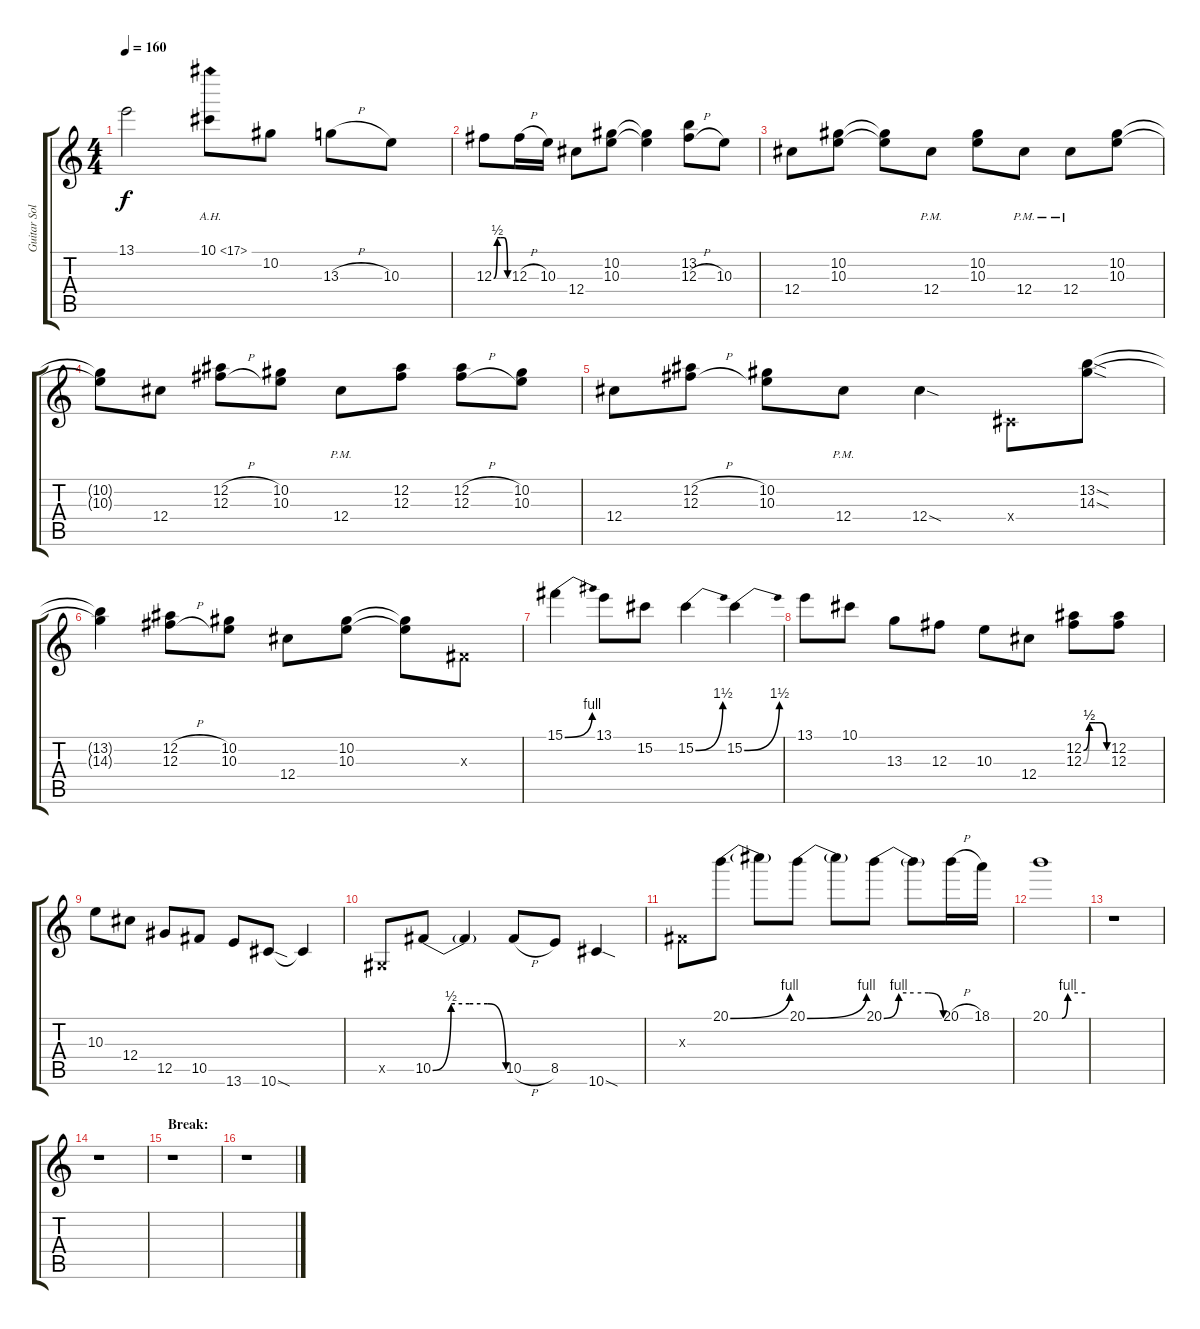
\track ("Guitar Solo's" "Guitar Sol") {instrument distortionguitar}
\staff {score tabs}
\tuning (Eb4 Bb3 Gb3 Db3 Ab2 Eb2) {hide}
\ts (4 4)
\tempo 160
\clef g2
\ks c
13.1{t}.2{dy f} 10.1{ah 7}.8 10.2.8 13.3{h}.8 10.3.8 |
12.3{be (custom 0 0 15 2 30 2 45 2 60 0)}.8 12.3{h}.16 10.3.16 12.4.8 (10.2 10.3).8 (10.2{t} 10.3{t}).4 (13.2 12.3{h}).8 10.3.8 |
12.4.8 (10.2 10.3).8 (10.2{t} 10.3{t}).8 12.4{pm}.8 (10.2 10.3).8 12.4{pm}.8 12.4{pm}.8 (10.2 10.3).8 |
(10.2{t} 10.3{t}).8 12.4.8 (12.2{h} 12.3{h}).8 (10.2 10.3).8 12.4{pm}.8 (12.2 12.3).8 (12.2{h} 12.3{h}).8 (10.2 10.3).8 |
12.4.8 (12.2{h} 12.3{h}).8 (10.2 10.3).8 12.4{pm}.8 12.4{sod}.4 0.4{x}.8 (13.2{sod} 14.3{sod}).8 |
(13.2{t} 14.3{t}).4 (12.2{h} 12.3{h}).8 (10.2 10.3).8 12.4.8 (10.2 10.3).8 (10.2{t} 10.3{t}).8 0.3{x}.8 |
15.1{be (bend 0 0 60 4)}.4 13.1.8 15.2.8 15.2{be (bend 0 0 60 6)}.4 15.2{be (bend 0 0 60 6)}.4 |
13.1.8 10.1.8 13.3.8 12.3.8 10.3.8 12.4.8 (12.2{be (custom 0 0 15 2 30 2 45 2 60 0)} 12.3{be (custom 0 0 15 2 30 2 45 2 60 0)}).8 (12.2 12.3).8 |
10.3.8 12.4.8 12.5.8 10.5.8 13.6.8 10.6{sod}.8 10.6{t}.4 |
0.5{x}.8 10.5{be (custom 0 0 15 2 30 2 45 2 60 0)}.8 10.5{t}.4 10.5{h}.8 8.5.8 10.6{sod}.4 |
0.3{x}.8 20.1{be (bend 0 0 60 4)}.8 20.1{t}.8 20.1{be (bend 0 0 60 4)}.8 20.1{t}.8 20.1{be (custom 0 0 15 4 30 4 45 4 60 0)}.8 20.1{t}.8 20.1{h}.16 18.1.16 |
20.1{be (custom 0 0 20 0 30 4 60 4)}.1 |
r.1 |
r.1 |
\section ("" "Break:")
r.1 |
r.1
